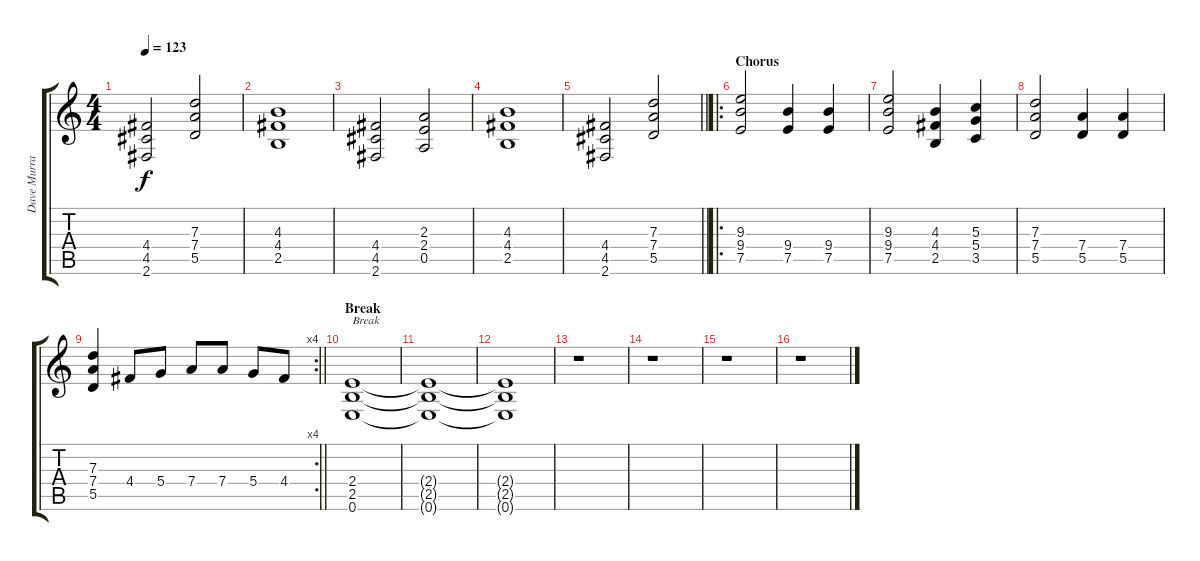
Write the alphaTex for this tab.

\track ("Dave Murray" "Dave Murra") {instrument overdrivenguitar}
\staff {score tabs}
\tuning (E4 B3 G3 D3 A2 E2) {hide}
\ts (4 4)
\tempo 123
\clef g2
\ks c
(4.4 4.5 2.6).2{dy f} (7.3 7.4 5.5).2 |
(4.3 4.4 2.5).1 |
(4.4 4.5 2.6).2 (2.3 2.4 0.5).2 |
(4.3 4.4 2.5).1 |
\barLineRight lightlight
(4.4 4.5 2.6).2 (7.3 7.4 5.5).2 |
\ro
\section ("" "Chorus")
(9.3 9.4 7.5).2 (9.4 7.5).4 (9.4 7.5).4 |
(9.3 9.4 7.5).2 (4.3 4.4 2.5).4 (5.3 5.4 3.5).4 |
(7.3 7.4 5.5).2 (7.4 5.5).4 (7.4 5.5).4 |
\rc 4
\barLineRight lightlight
(7.3 7.4 5.5).4 4.4.8 5.4.8 7.4.8 7.4.8 5.4.8 4.4.8 |
\section ("" "Break")
(2.4 2.5 0.6).1{txt "Break"} |
(2.4{t} 2.5{t} 0.6{t}).1{volume 0} |
(2.4{t} 2.5{t} 0.6{t}).1 |
r.1 |
r.1 |
r.1 |
r.1
